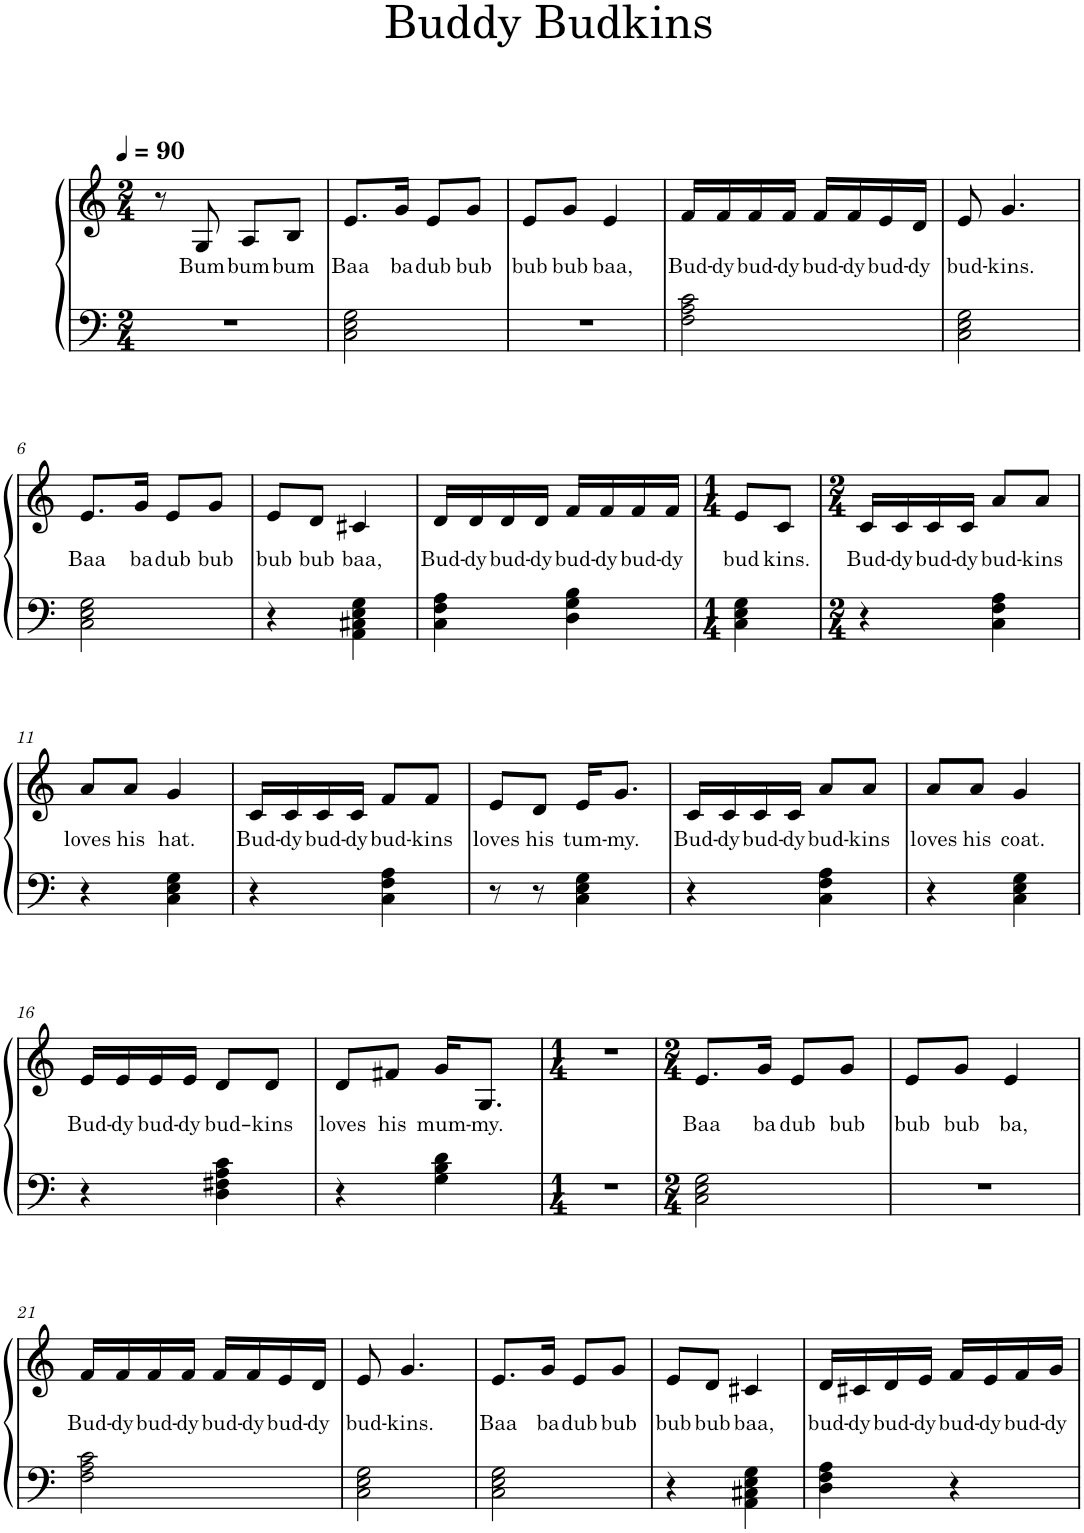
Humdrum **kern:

**kern	**kern	**text
*part1	*part1	*part1
*staff2	*staff1	*staff1
*I"Piano	*	*
*I'Pno.	*	*
*clefF4	*clefG2	*
*k[]	*k[]	*
*M2/4	*M2/4	*
*MM90	*MM90	*
=1	=1	=1
2r	8r	.
!	!	!LO:LY:b
.	8G/	Bum
!	!	!LO:LY:b
.	8A/L	bum
!	!	!LO:LY:b
.	8B/J	bum
=2	=2	=2
!	!	!LO:LY:b
2C\ 2E\ 2G\	8.e/L	Baa
!	!	!LO:LY:b
.	16g/Jk	ba
!	!	!LO:LY:b
.	8e/L	dub
!	!	!LO:LY:b
.	8g/J	bub
=3	=3	=3
!	!	!LO:LY:b
2r	8e/L	bub
!	!	!LO:LY:b
.	8g/J	bub
!	!	!LO:LY:b
.	4e/	baa,
=4	=4	=4
!	!	!LO:LY:b
2F\ 2A\ 2c\	16f/LL	Bud-
!	!	!LO:LY:b
.	16f/	-dy
!	!	!LO:LY:b
.	16f/	bud-
!	!	!LO:LY:b
.	16f/JJ	-dy
!	!	!LO:LY:b
.	16f/LL	bud-
!	!	!LO:LY:b
.	16f/	-dy
!	!	!LO:LY:b
.	16e/	bud-
!	!	!LO:LY:b
.	16d/JJ	-dy
=5	=5	=5
!	!	!LO:LY:b
2C\ 2E\ 2G\	8e/	bud-
!	!	!LO:LY:b
.	4.g/	-kins.
!!LO:LB:g=z
=6	=6	=6
!	!	!LO:LY:b
2C\ 2E\ 2G\	8.e/L	Baa
!	!	!LO:LY:b
.	16g/Jk	ba
!	!	!LO:LY:b
.	8e/L	dub
!	!	!LO:LY:b
.	8g/J	bub
=7	=7	=7
!	!	!LO:LY:b
4r	8e/L	bub
!	!	!LO:LY:b
.	8d/J	bub
!	!	!LO:LY:b
4AA\ 4C#X\ 4E\ 4G\	4c#X/	baa,
=8	=8	=8
!	!	!LO:LY:b
4C\ 4F\ 4A\	16d/LL	Bud-
!	!	!LO:LY:b
.	16d/	-dy
!	!	!LO:LY:b
.	16d/	bud-
!	!	!LO:LY:b
.	16d/JJ	-dy
!	!	!LO:LY:b
4D\ 4G\ 4B\	16f/LL	bud-
!	!	!LO:LY:b
.	16f/	-dy
!	!	!LO:LY:b
.	16f/	bud-
!	!	!LO:LY:b
.	16f/JJ	-dy
=9	=9	=9
*M1/4	*M1/4	*
!	!	!LO:LY:b
4C\ 4E\ 4G\	8e/L	bud
!	!	!LO:LY:b
.	8c/J	kins.
=10	=10	=10
*M2/4	*M2/4	*
!	!	!LO:LY:b
4r	16c/LL	Bud-
!	!	!LO:LY:b
.	16c/	-dy
!	!	!LO:LY:b
.	16c/	bud-
!	!	!LO:LY:b
.	16c/JJ	-dy
!	!	!LO:LY:b
4C\ 4F\ 4A\	8a/L	bud-
!	!	!LO:LY:b
.	8a/J	-kins
!!LO:LB:g=z
=11	=11	=11
!	!	!LO:LY:b
4r	8a/L	loves
!	!	!LO:LY:b
.	8a/J	his
!	!	!LO:LY:b
4C\ 4E\ 4G\	4g/	hat.
=12	=12	=12
!	!	!LO:LY:b
4r	16c/LL	Bud-
!	!	!LO:LY:b
.	16c/	-dy
!	!	!LO:LY:b
.	16c/	bud-
!	!	!LO:LY:b
.	16c/JJ	-dy
!	!	!LO:LY:b
4C\ 4F\ 4A\	8f/L	bud-
!	!	!LO:LY:b
.	8f/J	-kins
=13	=13	=13
!	!	!LO:LY:b
8r	8e/L	loves
!	!	!LO:LY:b
8r	8d/J	his
!	!	!LO:LY:b
4C\ 4E\ 4G\	16e/KL	tum-
!	!	!LO:LY:b
.	8.g/J	-my.
=14	=14	=14
!	!	!LO:LY:b
4r	16c/LL	Bud-
!	!	!LO:LY:b
.	16c/	-dy
!	!	!LO:LY:b
.	16c/	bud-
!	!	!LO:LY:b
.	16c/JJ	-dy
!	!	!LO:LY:b
4C\ 4F\ 4A\	8a/L	bud-
!	!	!LO:LY:b
.	8a/J	-kins
=15	=15	=15
!	!	!LO:LY:b
4r	8a/L	loves
!	!	!LO:LY:b
.	8a/J	his
!	!	!LO:LY:b
4C\ 4E\ 4G\	4g/	coat.
!!LO:LB:g=z
=16	=16	=16
!	!	!LO:LY:b
4r	16e/LL	Bud-
!	!	!LO:LY:b
.	16e/	-dy
!	!	!LO:LY:b
.	16e/	bud-
!	!	!LO:LY:b
.	16e/JJ	-dy
!	!	!LO:LY:b
4D\ 4F#X\ 4A\ 4c\	8d/L	bud-
!	!	!LO:LY:b
.	8d/J	-kins
=17	=17	=17
!	!	!LO:LY:b
4r	8d/L	loves
!	!	!LO:LY:b
.	8f#X/J	his
!	!	!LO:LY:b
4G\ 4B\ 4d\	16g/KL	mum-
!	!	!LO:LY:b
.	8.G/J	-my.
=18	=18	=18
*M1/4	*M1/4	*
4r	4r	.
=19	=19	=19
*M2/4	*M2/4	*
!	!	!LO:LY:b
2C\ 2E\ 2G\	8.e/L	Baa
!	!	!LO:LY:b
.	16g/Jk	ba
!	!	!LO:LY:b
.	8e/L	dub
!	!	!LO:LY:b
.	8g/J	bub
=20	=20	=20
!	!	!LO:LY:b
2r	8e/L	bub
!	!	!LO:LY:b
.	8g/J	bub
!	!	!LO:LY:b
.	4e/	ba,
!!LO:LB:g=z
=21	=21	=21
!	!	!LO:LY:b
2F\ 2A\ 2c\	16f/LL	Bud-
!	!	!LO:LY:b
.	16f/	-dy
!	!	!LO:LY:b
.	16f/	bud-
!	!	!LO:LY:b
.	16f/JJ	-dy
!	!	!LO:LY:b
.	16f/LL	bud-
!	!	!LO:LY:b
.	16f/	-dy
!	!	!LO:LY:b
.	16e/	bud-
!	!	!LO:LY:b
.	16d/JJ	-dy
=22	=22	=22
!	!	!LO:LY:b
2C\ 2E\ 2G\	8e/	bud-
!	!	!LO:LY:b
.	4.g/	-kins.
=23	=23	=23
!	!	!LO:LY:b
2C\ 2E\ 2G\	8.e/L	Baa
!	!	!LO:LY:b
.	16g/Jk	ba
!	!	!LO:LY:b
.	8e/L	dub
!	!	!LO:LY:b
.	8g/J	bub
=24	=24	=24
!	!	!LO:LY:b
4r	8e/L	bub
!	!	!LO:LY:b
.	8d/J	bub
!	!	!LO:LY:b
4AA\ 4C#X\ 4E\ 4G\	4c#X/	baa,
=25	=25	=25
!	!	!LO:LY:b
4D\ 4F\ 4A\	16d/LL	bud-
!	!	!LO:LY:b
.	16c#X/	-dy
!	!	!LO:LY:b
.	16d/	bud-
!	!	!LO:LY:b
.	16e/JJ	-dy
!	!	!LO:LY:b
4r	16f/LL	bud-
!	!	!LO:LY:b
.	16e/	-dy
!	!	!LO:LY:b
.	16f/	bud-
!	!	!LO:LY:b
.	16g/JJ	-dy
=	=	=
*-	*-	*-
